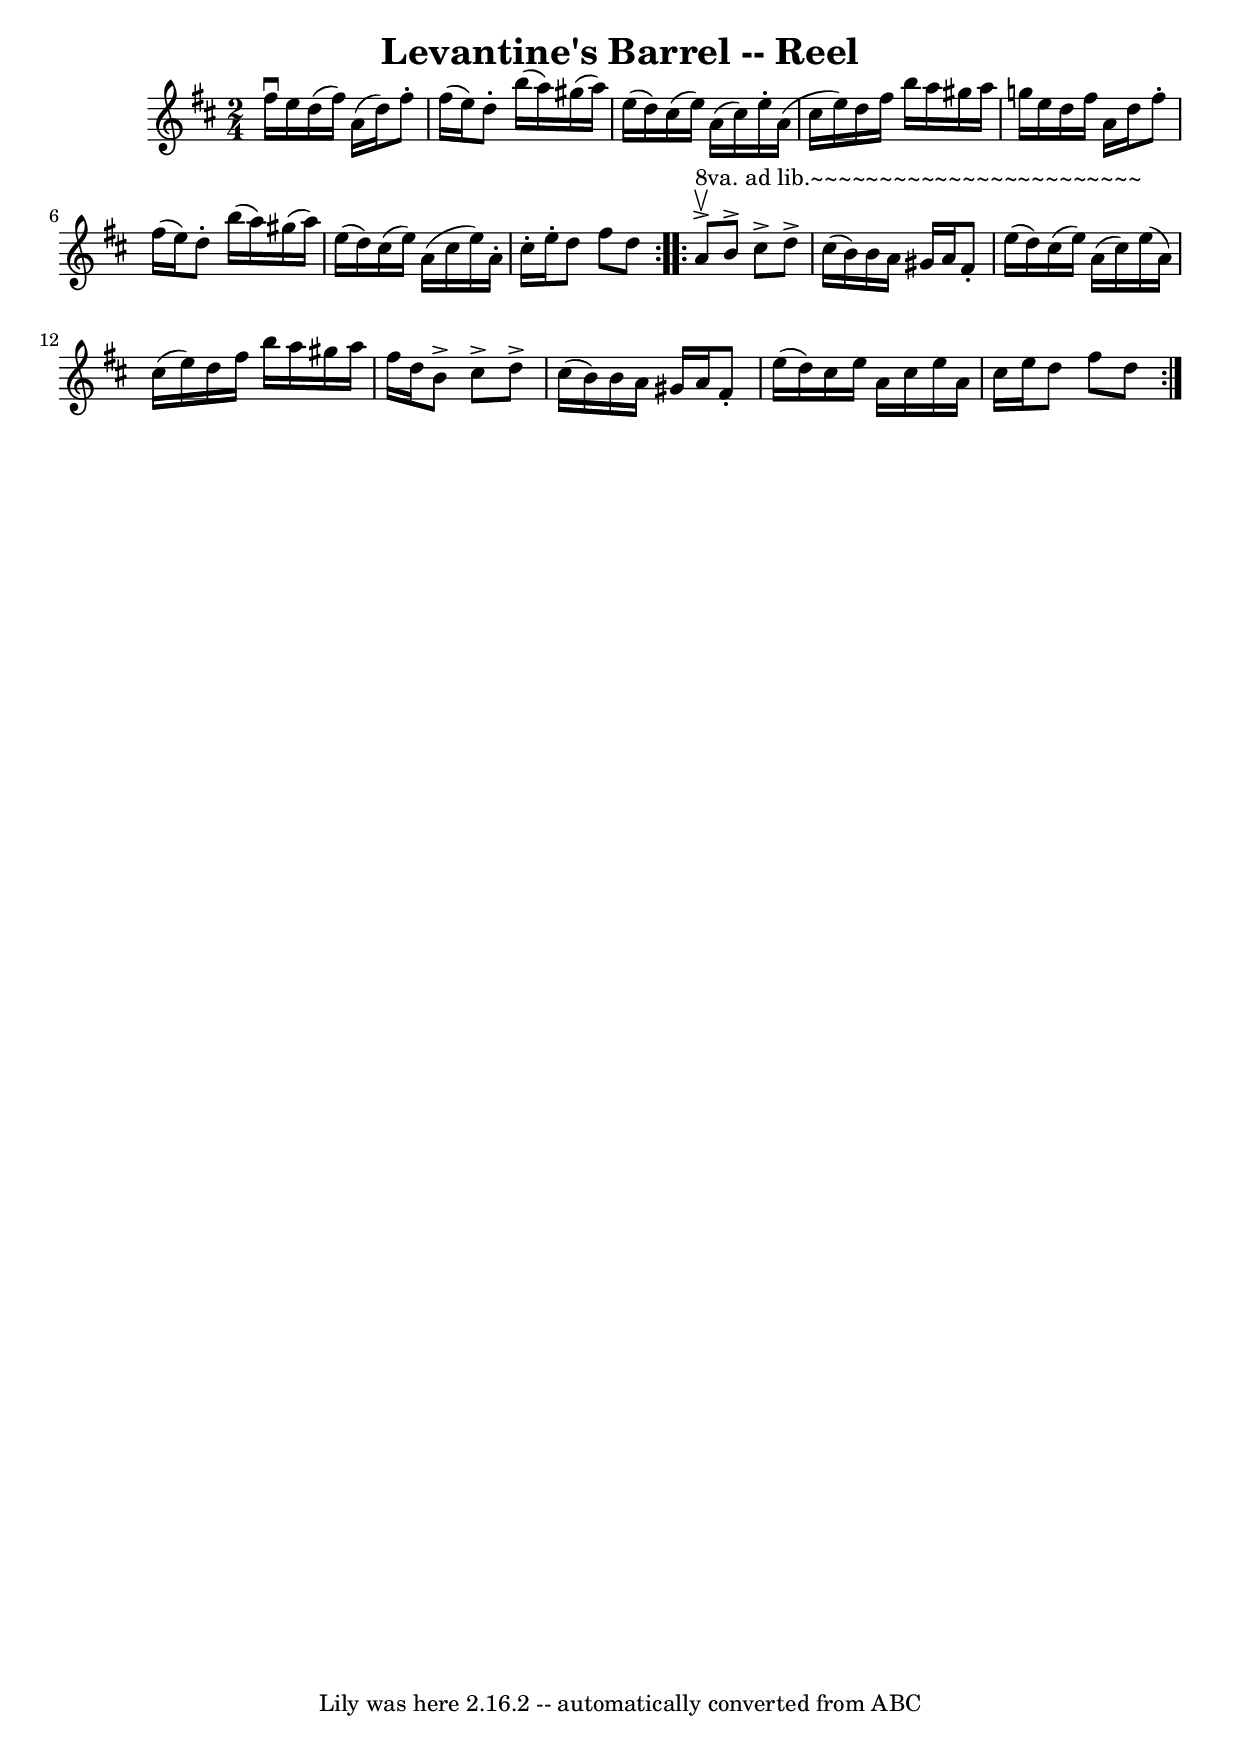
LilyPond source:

\version "2.16.2"
\include "Mammoth.ily"
\header {
  %% book = "Ryan's Mammoth Collection"
  crossRefNumber = "1"
  footnotes = "\\\\158"
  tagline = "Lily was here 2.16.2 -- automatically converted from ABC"
  title = "Levantine's Barrel -- Reel"

}
voicedefault =  {



  \repeat volta 2 {

    \time 2/4 
    \key d \major fis''16^\downbow e''16  |
    d''16 (
    fis''16) a'16 (d''16) fis''8 -. fis''16 (e''16)   |
    
    d''8 -. b''16 (a''16) gis''16 (a''16) e''16 (d''16)   
    |
    cis''16 (e''16) a'16 (cis''16) e''16 -. a'16 (
    cis''16 e''16)   |
    d''16 fis''16 b''16 a''16 gis''16 
    a''16 g''!16 e''16    |
    d''16 fis''16 a'16 d''16   
    fis''8 -. fis''16 (e''16)   |
    d''8 -. b''16 (a''16)   
    gis''16 (a''16) e''16 (d''16)   |
    cis''16 (e''16)  
    a'16 (cis''16 e''16) a'16 -. cis''16 -. e''16 -.   |
    
    d''8 fis''8 d''8  
  } 
  \repeat volta 2 {
    a'8 
    ^"8va. ad lib.~~~~~~~~~~~~~~~~~~~~~~~~"^\accent^\upbow |
    b'8 
    ^\accent cis''8^\accent d''8^\accent cis''16 (b'16)   |
    
    b'16 a'16 gis'16 a'16 fis'8 -. e''16 (d''16)   |
    
    cis''16 (e''16) a'16 (cis''16) e''16 (a'16) cis''16 (
    e''16)   |
    d''16 fis''16 b''16 a''16 gis''16 a''16   
    fis''16 d''16    |
    b'8^\accent cis''8^\accent d''8 
    ^\accent cis''16 (b'16)   |
    b'16 a'16 gis'16 a'16    
    fis'8 -. e''16 (d''16)   |
    cis''16 e''16 a'16 cis''16 
    e''16 a'16 cis''16 e''16    |
    d''8 fis''8 d''8  
  }   

}

\score{
  <<

    \context Staff="default"
    {
      \voicedefault 
      
    }

  >>
  \layout {
    
  }
  \midi {
  }

}
